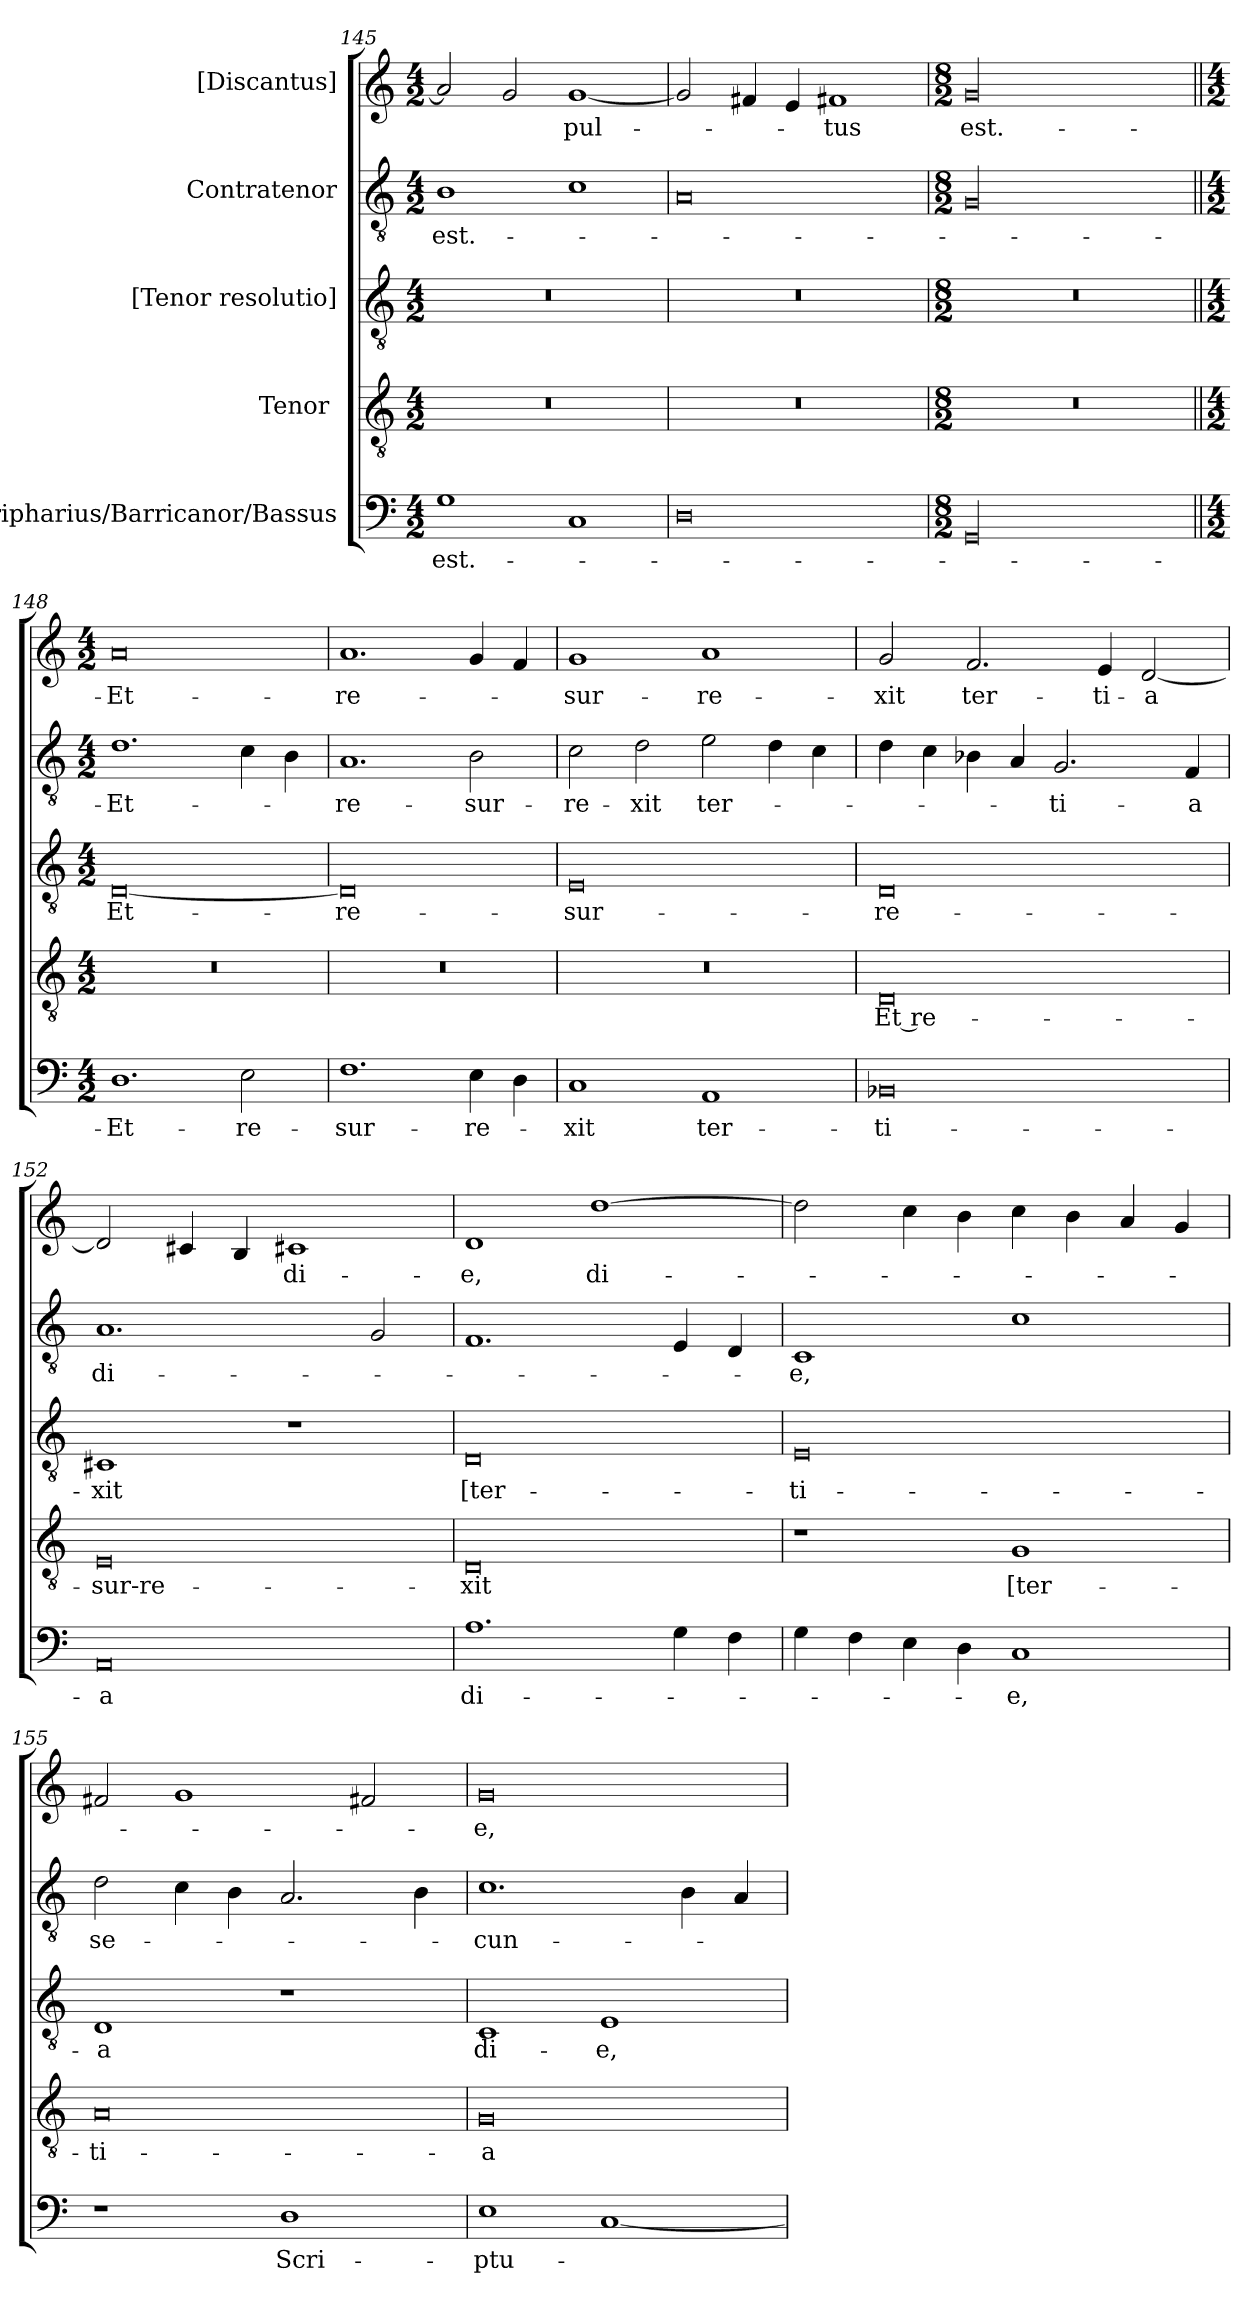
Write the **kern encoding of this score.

**kern	**text	**kern	**text	**kern	**text	**kern	**text	**kern	**text
*part5	*part5	*part4	*part4	*part3	*part3	*part2	*part2	*part1	*part1
*staff5	*staff5	*staff4	*staff4	*staff3	*staff3	*staff2	*staff2	*staff1	*staff1
*I"Barripharius/Barricanor/Bassus	*	*I"Tenor [2]	*	*I"[Tenor resolutio]	*	*I"Contratenor	*	*I"[Discantus]	*
*clefF4	*	*clefGv2	*	*clefGv2	*	*clefGv2	*	*clefG2	*
*k[]	*	*k[]	*	*k[]	*	*k[]	*	*k[]	*
*M4/2	*	*M4/2	*	*M4/2	*	*M4/2	*	*M4/2	*
=145	=145	=145	=145	=145	=145	=145	=145	=145	=145
1G\	est.-	0r	.	0r	.	1B\	est.-	2a/]	.
.	.	.	.	.	.	.	.	2g/	.
1C/	.	.	.	.	.	1c\	.	[1g/	-pul-
=146	=146	=146	=146	=146	=146	=146	=146	=146	=146
0D\	.	0r	.	0r	.	0A/	.	2g/]	.
.	.	.	.	.	.	.	.	4f#X/	.
.	.	.	.	.	.	.	.	4e/	.
.	.	.	.	.	.	.	.	1f#X/	-tus
=147	=147	=147	=147	=147	=147	=147	=147	=147	=147
*M8/2	*	*M8/2	*	*M8/2	*	*M8/2	*	*M8/2	*
00GG/	.	00r	.	00r	.	00G/	.	00g/	est.-
=148||	=148||	=148||	=148||	=148||	=148||	=148||	=148||	=148||	=148||
*M4/2	*	*M4/2	*	*M4/2	*	*M4/2	*	*M4/2	*
1.D\	Et-	0r	.	[0D/	Et-	1.d\	Et-	0a/	Et-
2E\	re-	.	.	.	.	4c\	.	.	.
.	.	.	.	.	.	4B\	.	.	.
=149	=149	=149	=149	=149	=149	=149	=149	=149	=149
1.F\	-sur-	0r	.	0D/]	re-	1.A/	re-	1.a/	re-
4E\	-re-	.	.	.	.	2B\	-sur-	4g/	.
4D\	.	.	.	.	.	.	.	4f/	.
=150	=150	=150	=150	=150	=150	=150	=150	=150	=150
1C/	-xit	0r	.	0E/	-sur-	2c\	-re-	1g/	-sur-
.	.	.	.	.	.	2d\	-xit	.	.
1AA/	ter-	.	.	.	.	2e\	ter-	1a/	-re-
.	.	.	.	.	.	4d\	.	.	.
.	.	.	.	.	.	4c\	.	.	.
=151	=151	=151	=151	=151	=151	=151	=151	=151	=151
0BB-X/	-ti-	0D/	Et re-	0D/	-re-	4d\	.	2g/	-xit
.	.	.	.	.	.	4c\	.	.	.
.	.	.	.	.	.	4B-X\	.	2.f/	ter-
.	.	.	.	.	.	4A/	.	.	.
.	.	.	.	.	.	2.G/	-ti-	.	.
.	.	.	.	.	.	.	.	4e/	-ti-
.	.	.	.	.	.	.	.	[2d/	-a
.	.	.	.	.	.	4F/	-a	.	.
=152	=152	=152	=152	=152	=152	=152	=152	=152	=152
0AA/	-a	0E/	-sur-re-	1C#X/	-xit	1.A/	di-	2d/]	.
.	.	.	.	.	.	.	.	4c#X/	.
.	.	.	.	.	.	.	.	4B/	.
.	.	.	.	1r	.	.	.	1c#X/	di-
.	.	.	.	.	.	2G/	.	.	.
=153	=153	=153	=153	=153	=153	=153	=153	=153	=153
1.A\	di-	0D/	-xit	0D/	[ter-	1.F/	.	1d/	-e,
.	.	.	.	.	.	.	.	[1dd\	di-
4G\	.	.	.	.	.	4E/	.	.	.
4F\	.	.	.	.	.	4D/	.	.	.
=154	=154	=154	=154	=154	=154	=154	=154	=154	=154
4G\	.	1r	.	0E/	-ti-	1C/	-e,	2dd\]	.
4F\	.	.	.	.	.	.	.	.	.
4E\	.	.	.	.	.	.	.	4cc\	.
4D\	.	.	.	.	.	.	.	4b\	.
1C/	-e,	1G/	[ter-	.	.	1c\	.	4cc\	.
.	.	.	.	.	.	.	.	4b\	.
.	.	.	.	.	.	.	.	4a/	.
.	.	.	.	.	.	.	.	4g/	.
=155	=155	=155	=155	=155	=155	=155	=155	=155	=155
1r	.	0A/	-ti-	1D/	-a	2d\	se-	2f#X/	.
.	.	.	.	.	.	4c\	.	1g/	.
.	.	.	.	.	.	4B\	.	.	.
1D\	Scri-	.	.	1r	.	2.A/	.	.	.
.	.	.	.	.	.	.	.	2f#X/	.
.	.	.	.	.	.	4B\	.	.	.
=156	=156	=156	=156	=156	=156	=156	=156	=156	=156
1E\	-ptu-	0G/	-a	1C/	di-	1.c\	-cun-	0g/	-e,
[1C/	.	.	.	1E/	e,-	.	.	.	.
.	.	.	.	.	.	4B\	.	.	.
.	.	.	.	.	.	4A/	.	.	.
=	=	=	=	=	=	=	=	=	=
*-	*-	*-	*-	*-	*-	*-	*-	*-	*-
